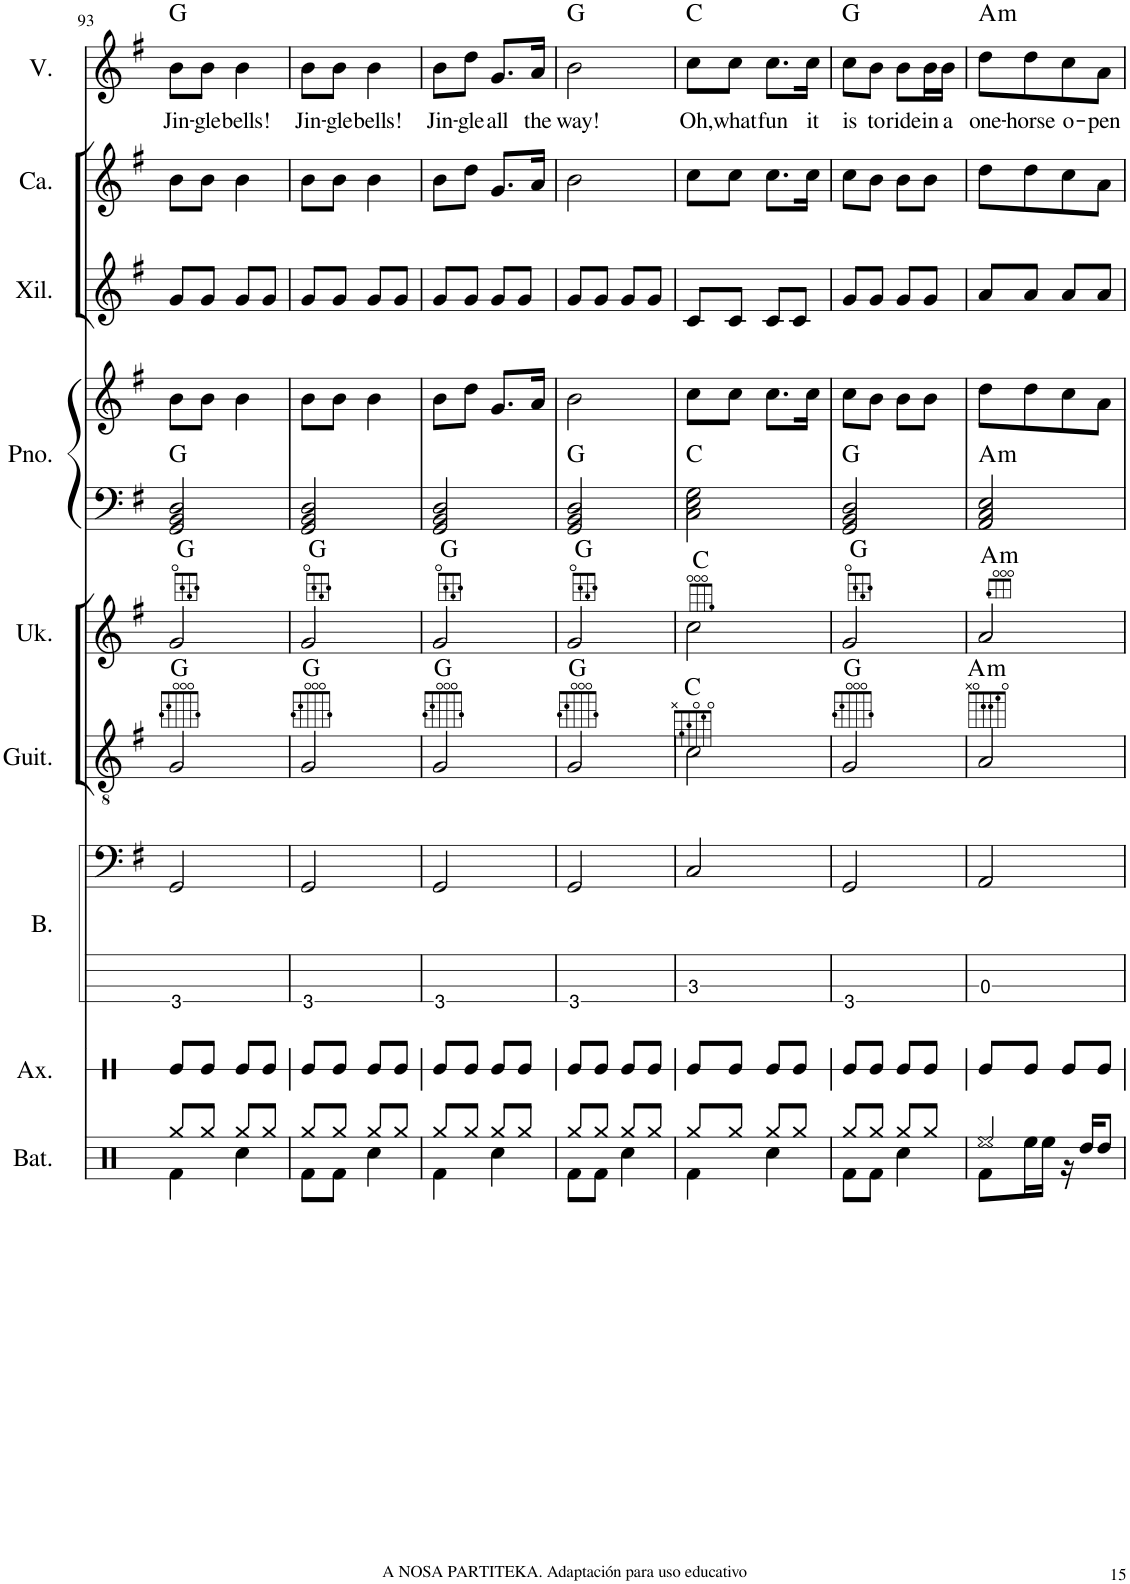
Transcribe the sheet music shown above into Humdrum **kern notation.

**kern	**kern	**kern	**kern	**kern	**harte	**kern	**harte	**kern	**kern	**harte	**kern	**kern	**kern	**text	**harte
*part9	*part8	*part7	*part7	*part6	*part6	*part5	*part5	*part4	*part4	*part4	*part3	*part2	*part1	*part1	*part1
*staff11	*staff10	*staff9	*staff8	*staff7	*	*staff6	*	*staff5	*staff4	*	*staff3	*staff2	*staff1	*staff1	*
*I"Batería	*I"Axóuxeres	*I"Baixo	*	*I"Guitarra	*	*I"Ukelele	*	*I"Piano	*	*	*I"Xilófono	*I"Carillón	*I"Voz	*	*
*I'Bat.	*I'Ax.	*I'B.	*	*I'Guit.	*	*I'Uk.	*	*I'Pno.	*	*	*I'Xil.	*I'Ca.	*I'V.	*	*
!!LO:PB:g=z
*clefX	*clefX	*	*clefF4	*clefGv2	*	*clefG2	*	*clefF4	*clefG2	*	*clefG2	*clefG2	*clefG2	*	*
*	*	*Trd7c12	*Trd7c12	*	*	*	*	*	*	*	*Trd-7c-12	*Trd-14c-24	*	*	*
*k[b-e-]	*k[]	*k[f#]	*k[f#]	*k[f#]	*	*k[f#]	*	*k[f#]	*k[f#]	*	*k[f#]	*k[f#]	*k[f#]	*	*
*M2/4	*M2/4	*M2/4	*M2/4	*M2/4	*	*M2/4	*	*M2/4	*M2/4	*	*M2/4	*M2/4	*M2/4	*	*
=93	=93	=93	=93	=93	=93	=93	=93	=93	=93	=93	=93	=93	=93	=93	=93
*^	*	*	*	*	*	*	*	*	*	*	*	*	*	*	*
!	!	!	!	!	!	!	!	!	!	!	!	!	!	!	!LO:LY:b	!
8Rgg/L	4Rf\	8Re/L	2GG	2GG/	2G/	G:maj	2g/	G:maj	2GG/ 2BB/ 2D/	8b\L	G:maj	8g/L	8b\L	8b\L	Jin-	G:maj
!	!	!	!	!	!	!	!	!	!	!	!	!	!	!	!LO:LY:b	!
8Rgg/J	.	8Re/J	.	.	.	.	.	.	.	8b\J	.	8g/J	8b\J	8b\J	-gle	.
!	!	!	!	!	!	!	!	!	!	!	!	!	!	!	!LO:LY:b	!
8Rgg/L	4Rcc\	8Re/L	.	.	.	.	.	.	.	4b\	.	8g/L	4b\	4b\	bells!	.
8Rgg/J	.	8Re/J	.	.	.	.	.	.	.	.	.	8g/J	.	.	.	.
=94	=94	=94	=94	=94	=94	=94	=94	=94	=94	=94	=94	=94	=94	=94	=94	=94
!	!	!	!	!	!	!	!	!	!	!	!	!	!	!	!LO:LY:b	!
8Rgg/L	8Rf\L	8Re/L	2GG	2GG/	2G/	G:maj	2g/	G:maj	2GG/ 2BB/ 2D/	8b\L	.	8g/L	8b\L	8b\L	Jin-	.
!	!	!	!	!	!	!	!	!	!	!	!	!	!	!	!LO:LY:b	!
8Rgg/J	8Rf\J	8Re/J	.	.	.	.	.	.	.	8b\J	.	8g/J	8b\J	8b\J	-gle	.
!	!	!	!	!	!	!	!	!	!	!	!	!	!	!	!LO:LY:b	!
8Rgg/L	4Rcc\	8Re/L	.	.	.	.	.	.	.	4b\	.	8g/L	4b\	4b\	bells!	.
8Rgg/J	.	8Re/J	.	.	.	.	.	.	.	.	.	8g/J	.	.	.	.
=95	=95	=95	=95	=95	=95	=95	=95	=95	=95	=95	=95	=95	=95	=95	=95	=95
!	!	!	!	!	!	!	!	!	!	!	!	!	!	!	!LO:LY:b	!
8Rgg/L	4Rf\	8Re/L	2GG	2GG/	2G/	G:maj	2g/	G:maj	2GG/ 2BB/ 2D/	8b\L	.	8g/L	8b\L	8b\L	Jin-	.
!	!	!	!	!	!	!	!	!	!	!	!	!	!	!	!LO:LY:b	!
8Rgg/J	.	8Re/J	.	.	.	.	.	.	.	8dd\J	.	8g/J	8dd\J	8dd\J	-gle	.
!	!	!	!	!	!	!	!	!	!	!	!	!	!	!	!LO:LY:b	!
8Rgg/L	4Rcc\	8Re/L	.	.	.	.	.	.	.	8.g/L	.	8g/L	8.g/L	8.g/L	all	.
8Rgg/J	.	8Re/J	.	.	.	.	.	.	.	.	.	8g/J	.	.	.	.
!	!	!	!	!	!	!	!	!	!	!	!	!	!	!	!LO:LY:b	!
.	.	.	.	.	.	.	.	.	.	16a/Jk	.	.	16a/Jk	16a/Jk	the	.
=96	=96	=96	=96	=96	=96	=96	=96	=96	=96	=96	=96	=96	=96	=96	=96	=96
!	!	!	!	!	!	!	!	!	!	!	!	!	!	!	!LO:LY:b	!
8Rgg/L	8Rf\L	8Re/L	2GG	2GG/	2G/	G:maj	2g/	G:maj	2GG/ 2BB/ 2D/	2b\	G:maj	8g/L	2b\	2b\	way!	G:maj
8Rgg/J	8Rf\J	8Re/J	.	.	.	.	.	.	.	.	.	8g/J	.	.	.	.
8Rgg/L	4Rcc\	8Re/L	.	.	.	.	.	.	.	.	.	8g/L	.	.	.	.
8Rgg/J	.	8Re/J	.	.	.	.	.	.	.	.	.	8g/J	.	.	.	.
=97	=97	=97	=97	=97	=97	=97	=97	=97	=97	=97	=97	=97	=97	=97	=97	=97
!	!	!	!	!	!	!	!	!	!	!	!	!	!	!	!LO:LY:b	!
8Rgg/L	4Rf\	8Re/L	2C	2C/	2c\	C:maj	2cc\	C:maj	2C\ 2E\ 2G\	8cc\L	C:maj	8c/L	8cc\L	8cc\L	Oh,	C:maj
!	!	!	!	!	!	!	!	!	!	!	!	!	!	!	!LO:LY:b	!
8Rgg/J	.	8Re/J	.	.	.	.	.	.	.	8cc\J	.	8c/J	8cc\J	8cc\J	what	.
!	!	!	!	!	!	!	!	!	!	!	!	!	!	!	!LO:LY:b	!
8Rgg/L	4Rcc\	8Re/L	.	.	.	.	.	.	.	8.cc\L	.	8c/L	8.cc\L	8.cc\L	fun	.
8Rgg/J	.	8Re/J	.	.	.	.	.	.	.	.	.	8c/J	.	.	.	.
!	!	!	!	!	!	!	!	!	!	!	!	!	!	!	!LO:LY:b	!
.	.	.	.	.	.	.	.	.	.	16cc\Jk	.	.	16cc\Jk	16cc\Jk	it	.
=98	=98	=98	=98	=98	=98	=98	=98	=98	=98	=98	=98	=98	=98	=98	=98	=98
!	!	!	!	!	!	!	!	!	!	!	!	!	!	!	!LO:LY:b	!
8Rgg/L	8Rf\L	8Re/L	2GG	2GG/	2G/	G:maj	2g/	G:maj	2GG/ 2BB/ 2D/	8cc\L	G:maj	8g/L	8cc\L	8cc\L	is	G:maj
!	!	!	!	!	!	!	!	!	!	!	!	!	!	!	!LO:LY:b	!
8Rgg/J	8Rf\J	8Re/J	.	.	.	.	.	.	.	8b\J	.	8g/J	8b\J	8b\J	to	.
!	!	!	!	!	!	!	!	!	!	!	!	!	!	!	!LO:LY:b	!
8Rgg/L	4Rcc\	8Re/L	.	.	.	.	.	.	.	8b\L	.	8g/L	8b\L	8b\L	ride	.
!	!	!	!	!	!	!	!	!	!	!	!	!	!	!	!LO:LY:b	!
8Rgg/J	.	8Re/J	.	.	.	.	.	.	.	8b\J	.	8g/J	8b\J	16b\L	in	.
!	!	!	!	!	!	!	!	!	!	!	!	!	!	!	!LO:LY:b	!
.	.	.	.	.	.	.	.	.	.	.	.	.	.	16b\JJ	a	.
=99	=99	=99	=99	=99	=99	=99	=99	=99	=99	=99	=99	=99	=99	=99	=99	=99
!	!	!	!	!	!	!LO:H:kt=m	!	!LO:H:kt=m	!	!	!LO:H:kt=m	!	!	!	!LO:LY:b	!LO:H:kt=m
2Ree/	8Rf\L	8Re/L	2AA	2AA/	2A/	A:min	2a/	A:min	2AA/ 2C/ 2E/	8dd\L	A:min	8a/L	8dd\L	8dd\L	one-	A:min
!	!	!	!	!	!	!	!	!	!	!	!	!	!	!	!LO:LY:b	!
.	16Ree\L	8Re/J	.	.	.	.	.	.	.	8dd\	.	8a/J	8dd\	8dd\	-horse	.
.	16Ree\JJ	.	.	.	.	.	.	.	.	.	.	.	.	.	.	.
!	!	!	!	!	!	!	!	!	!	!	!	!	!	!	!LO:LY:b	!
.	16r	8Re/L	.	.	.	.	.	.	.	8cc\	.	8a/L	8cc\	8cc\	o-	.
.	16Rdd/KL	.	.	.	.	.	.	.	.	.	.	.	.	.	.	.
!	!	!	!	!	!	!	!	!	!	!	!	!	!	!	!LO:LY:b	!
.	8Rdd/J	8Re/J	.	.	.	.	.	.	.	8a\J	.	8a/J	8a\J	8a\J	-pen	.
*v	*v	*	*	*	*	*	*	*	*	*	*	*	*	*	*	*
=	=	=	=	=	=	=	=	=	=	=	=	=	=	=	=
*-	*-	*-	*-	*-	*-	*-	*-	*-	*-	*-	*-	*-	*-	*-	*-
